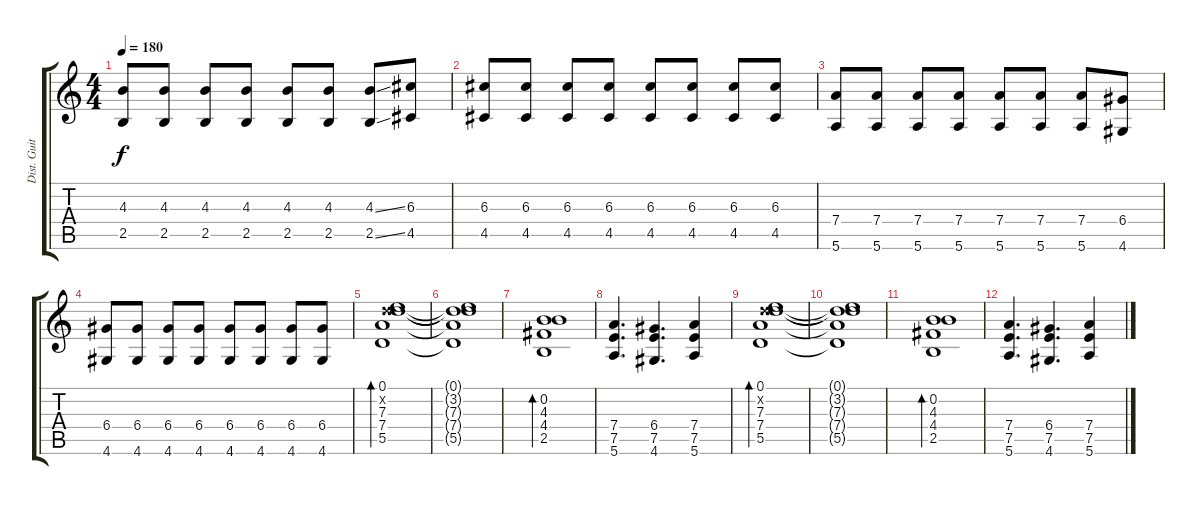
\track ("Dist. Guitar" "Dist. Guit") {instrument overdrivenguitar}
\staff {score tabs}
\tuning (E4 B3 G3 D3 A2 E2) {hide}
\ts (4 4)
\tempo 180
\clef g2
\ks c
(4.3 2.5).8{dy f} (4.3 2.5).8 (4.3 2.5).8 (4.3 2.5).8 (4.3 2.5).8 (4.3 2.5).8 (4.3{ss} 2.5{ss}).8 (6.3 4.5).8 |
(6.3 4.5).8 (6.3 4.5).8 (6.3 4.5).8 (6.3 4.5).8 (6.3 4.5).8 (6.3 4.5).8 (6.3 4.5).8 (6.3 4.5).8 |
(7.4 5.6).8 (7.4 5.6).8 (7.4 5.6).8 (7.4 5.6).8 (7.4 5.6).8 (7.4 5.6).8 (7.4 5.6).8 (6.4 4.6).8 |
(6.4 4.6).8 (6.4 4.6).8 (6.4 4.6).8 (6.4 4.6).8 (6.4 4.6).8 (6.4 4.6).8 (6.4 4.6).8 (6.4 4.6).8 |
(0.1 3.2{x} 7.3 7.4 5.5).1{bd 240} |
(0.1{t} 3.2{t} 7.3{t} 7.4{t} 5.5{t}).1 |
(0.2 4.3 4.4 2.5).1{bd 240} |
(7.4 7.5 5.6).4{d} (6.4 7.5 4.6).4{d} (7.4 7.5 5.6).4 |
(0.1 3.2{x} 7.3 7.4 5.5).1{bd 240} |
(0.1{t} 3.2{t} 7.3{t} 7.4{t} 5.5{t}).1 |
(0.2 4.3 4.4 2.5).1{bd 240} |
(7.4 7.5 5.6).4{d} (6.4 7.5 4.6).4{d} (7.4 7.5 5.6).4
